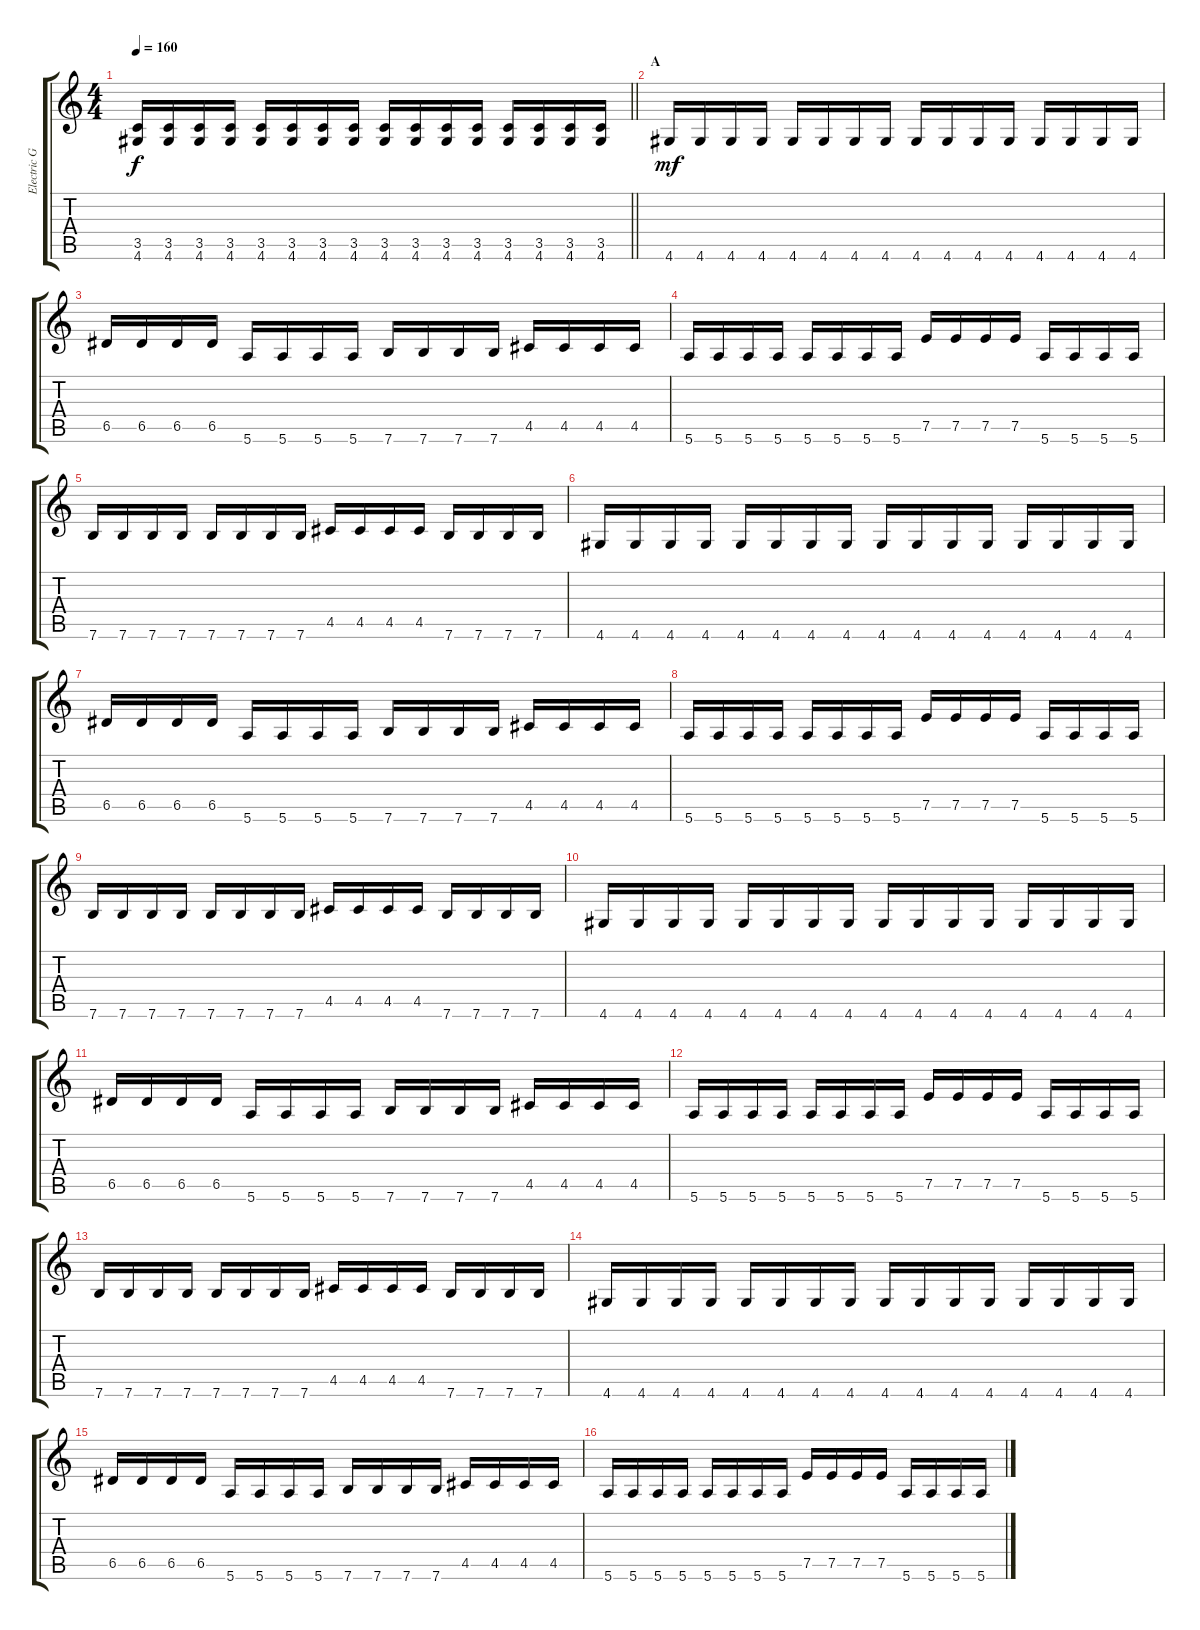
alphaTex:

\track ("Electric Guitar" "Electric G") {instrument overdrivenguitar}
\staff {score tabs}
\tuning (E4 B3 G3 D3 A2 E2) {hide}
\ts (4 4)
\tempo 160
\clef g2
\barLineRight lightlight
\ks c
(3.5 4.6).16{dy f} (3.5 4.6).16 (3.5 4.6).16 (3.5 4.6).16 (3.5 4.6).16 (3.5 4.6).16 (3.5 4.6).16 (3.5 4.6).16 (3.5 4.6).16 (3.5 4.6).16 (3.5 4.6).16 (3.5 4.6).16 (3.5 4.6).16 (3.5 4.6).16 (3.5 4.6).16 (3.5 4.6).16 |
\section ("" "A")
4.6.16{dy mf} 4.6.16 4.6.16 4.6.16 4.6.16 4.6.16 4.6.16 4.6.16 4.6.16 4.6.16 4.6.16 4.6.16 4.6.16 4.6.16 4.6.16 4.6.16 |
6.5.16 6.5.16 6.5.16 6.5.16 5.6.16 5.6.16 5.6.16 5.6.16 7.6.16 7.6.16 7.6.16 7.6.16 4.5.16 4.5.16 4.5.16 4.5.16 |
5.6.16 5.6.16 5.6.16 5.6.16 5.6.16 5.6.16 5.6.16 5.6.16 7.5.16 7.5.16 7.5.16 7.5.16 5.6.16 5.6.16 5.6.16 5.6.16 |
7.6.16 7.6.16 7.6.16 7.6.16 7.6.16 7.6.16 7.6.16 7.6.16 4.5.16 4.5.16 4.5.16 4.5.16 7.6.16 7.6.16 7.6.16 7.6.16 |
4.6.16 4.6.16 4.6.16 4.6.16 4.6.16 4.6.16 4.6.16 4.6.16 4.6.16 4.6.16 4.6.16 4.6.16 4.6.16 4.6.16 4.6.16 4.6.16 |
6.5.16 6.5.16 6.5.16 6.5.16 5.6.16 5.6.16 5.6.16 5.6.16 7.6.16 7.6.16 7.6.16 7.6.16 4.5.16 4.5.16 4.5.16 4.5.16 |
5.6.16 5.6.16 5.6.16 5.6.16 5.6.16 5.6.16 5.6.16 5.6.16 7.5.16 7.5.16 7.5.16 7.5.16 5.6.16 5.6.16 5.6.16 5.6.16 |
7.6.16 7.6.16 7.6.16 7.6.16 7.6.16 7.6.16 7.6.16 7.6.16 4.5.16 4.5.16 4.5.16 4.5.16 7.6.16 7.6.16 7.6.16 7.6.16 |
4.6.16 4.6.16 4.6.16 4.6.16 4.6.16 4.6.16 4.6.16 4.6.16 4.6.16 4.6.16 4.6.16 4.6.16 4.6.16 4.6.16 4.6.16 4.6.16 |
6.5.16 6.5.16 6.5.16 6.5.16 5.6.16 5.6.16 5.6.16 5.6.16 7.6.16 7.6.16 7.6.16 7.6.16 4.5.16 4.5.16 4.5.16 4.5.16 |
5.6.16 5.6.16 5.6.16 5.6.16 5.6.16 5.6.16 5.6.16 5.6.16 7.5.16 7.5.16 7.5.16 7.5.16 5.6.16 5.6.16 5.6.16 5.6.16 |
7.6.16 7.6.16 7.6.16 7.6.16 7.6.16 7.6.16 7.6.16 7.6.16 4.5.16 4.5.16 4.5.16 4.5.16 7.6.16 7.6.16 7.6.16 7.6.16 |
4.6.16 4.6.16 4.6.16 4.6.16 4.6.16 4.6.16 4.6.16 4.6.16 4.6.16 4.6.16 4.6.16 4.6.16 4.6.16 4.6.16 4.6.16 4.6.16 |
6.5.16 6.5.16 6.5.16 6.5.16 5.6.16 5.6.16 5.6.16 5.6.16 7.6.16 7.6.16 7.6.16 7.6.16 4.5.16 4.5.16 4.5.16 4.5.16 |
5.6.16 5.6.16 5.6.16 5.6.16 5.6.16 5.6.16 5.6.16 5.6.16 7.5.16 7.5.16 7.5.16 7.5.16 5.6.16 5.6.16 5.6.16 5.6.16
